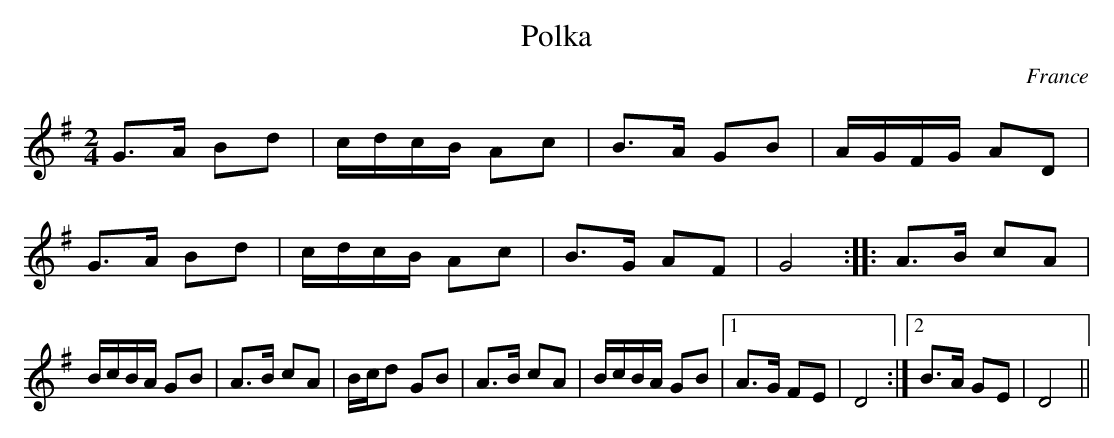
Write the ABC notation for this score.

X:1
T:Polka
M:2/4
O:France
K:G
G3A B2d2|cdcB A2c2|B3A G2B2|AGFG A2D2|\
G3A B2d2|cdcB A2c2|B3G A2F2|G8::\
A3B c2A2|BcBA G2B2|A3B c2A2|Bcd2 G2B2|\
A3B c2A2|BcBA G2B2|1A3G F2E2|D8:|2B3A G2E2|D8||
